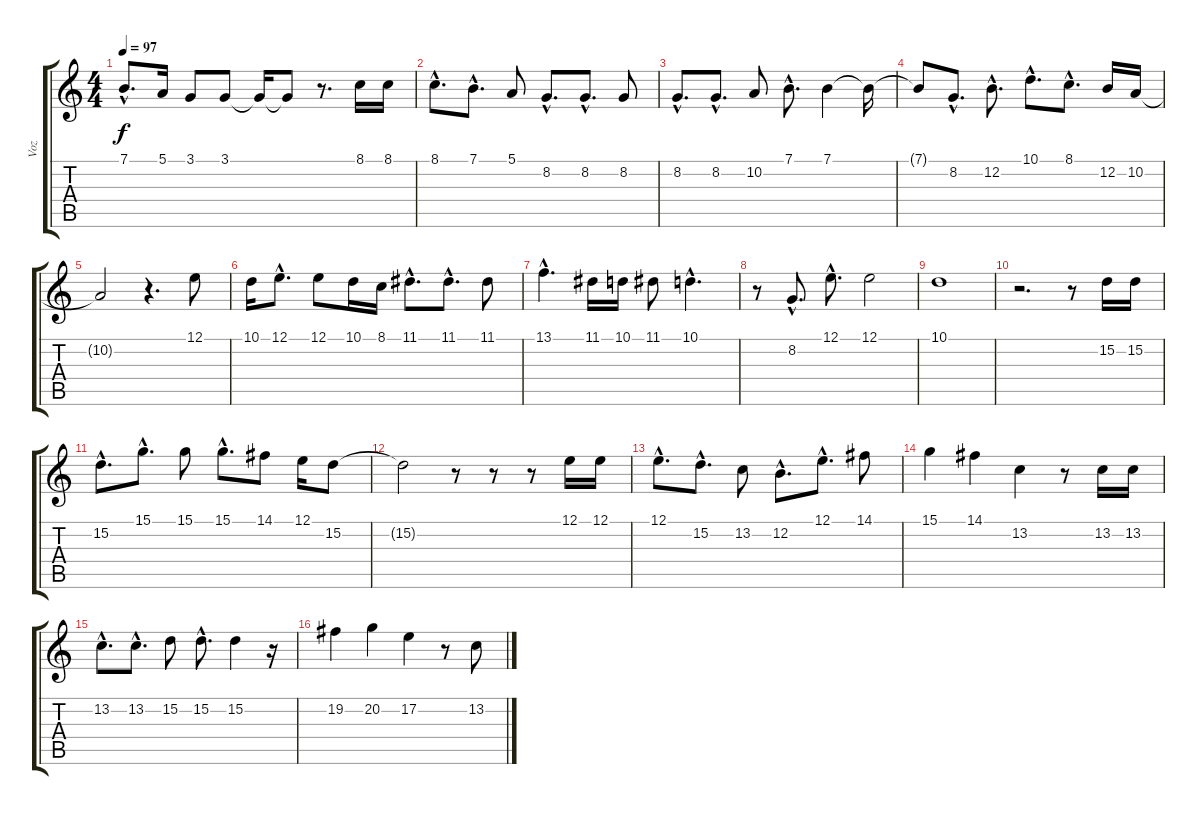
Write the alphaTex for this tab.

\track ("Voz" "Voz") {instrument lead2sawtooth}
\staff {score tabs}
\tuning (E4 B3 G3 D3 A2 E2) {hide}
\ts (4 4)
\tempo 97
\clef g2
\ks c
7.1{hac}.8{d dy f} 5.1.16 3.1.8 3.1.8 3.1{t}.16 3.1{t}.8 r.8{d} 8.1.16 8.1.16 |
8.1{hac}.8{d} 7.1{hac}.8{d} 5.1.8 8.2{hac}.8{d} 8.2{hac}.8{d} 8.2.8 |
8.2{hac}.8{d} 8.2{hac}.8{d} 10.2.8 7.1{hac}.8{d} 7.1.4 7.1{t}.16 |
7.1{t}.8 8.2{hac}.8{d} 12.2{hac}.8{d} 10.1{hac}.8{d} 8.1{hac}.8{d} 12.2.16 10.2.16 |
10.2{t}.2 r.4{d} 12.1.8 |
10.1.16 12.1{hac}.8{d} 12.1.8 10.1.16 8.1.16 11.1{hac}.8{d} 11.1{hac}.8{d} 11.1.8 |
13.1{hac}.4{d} 11.1.16 10.1.16 11.1.8 10.1{hac}.4{d} |
r.8 8.2{hac}.8{d} 12.1{hac}.8{d} 12.1.2 |
10.1.1 |
r.2{d} r.8 15.2.16 15.2.16 |
15.2{hac}.8{d} 15.1{hac}.8{d} 15.1.8 15.1{hac}.8{d} 14.1.8 12.1.16 15.2.8 |
15.2{t}.2 r.8 r.8 r.8 12.1.16 12.1.16 |
12.1{hac}.8{d} 15.2{hac}.8{d} 13.2.8 12.2{hac}.8{d} 12.1{hac}.8{d} 14.1.8 |
15.1.4 14.1.4 13.2.4 r.8 13.2.16 13.2.16 |
13.2{hac}.8{d} 13.2{hac}.8{d} 15.2.8 15.2{hac}.8{d} 15.2.4 r.16 |
19.2.4 20.2.4 17.2.4 r.8 13.2.8
